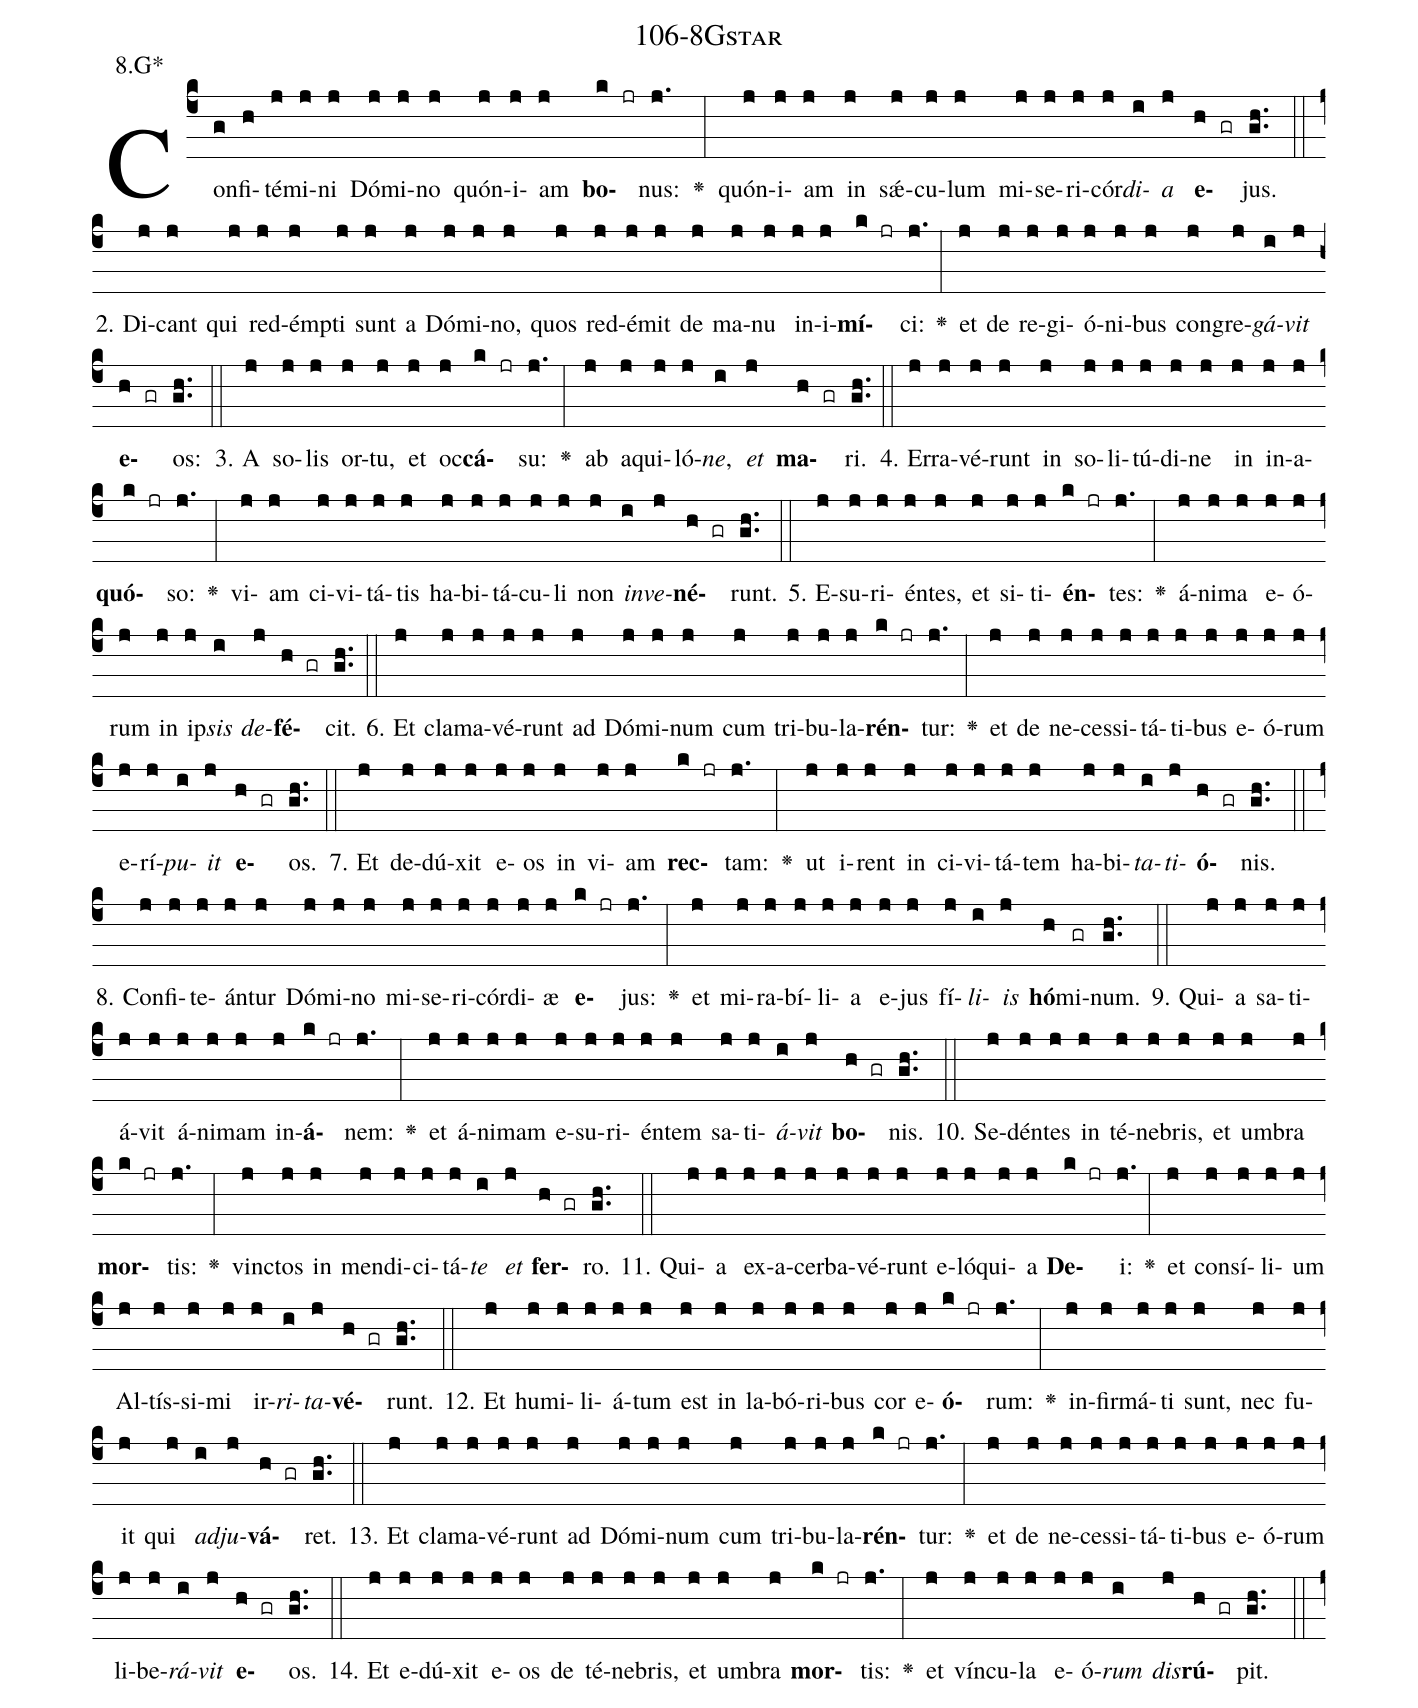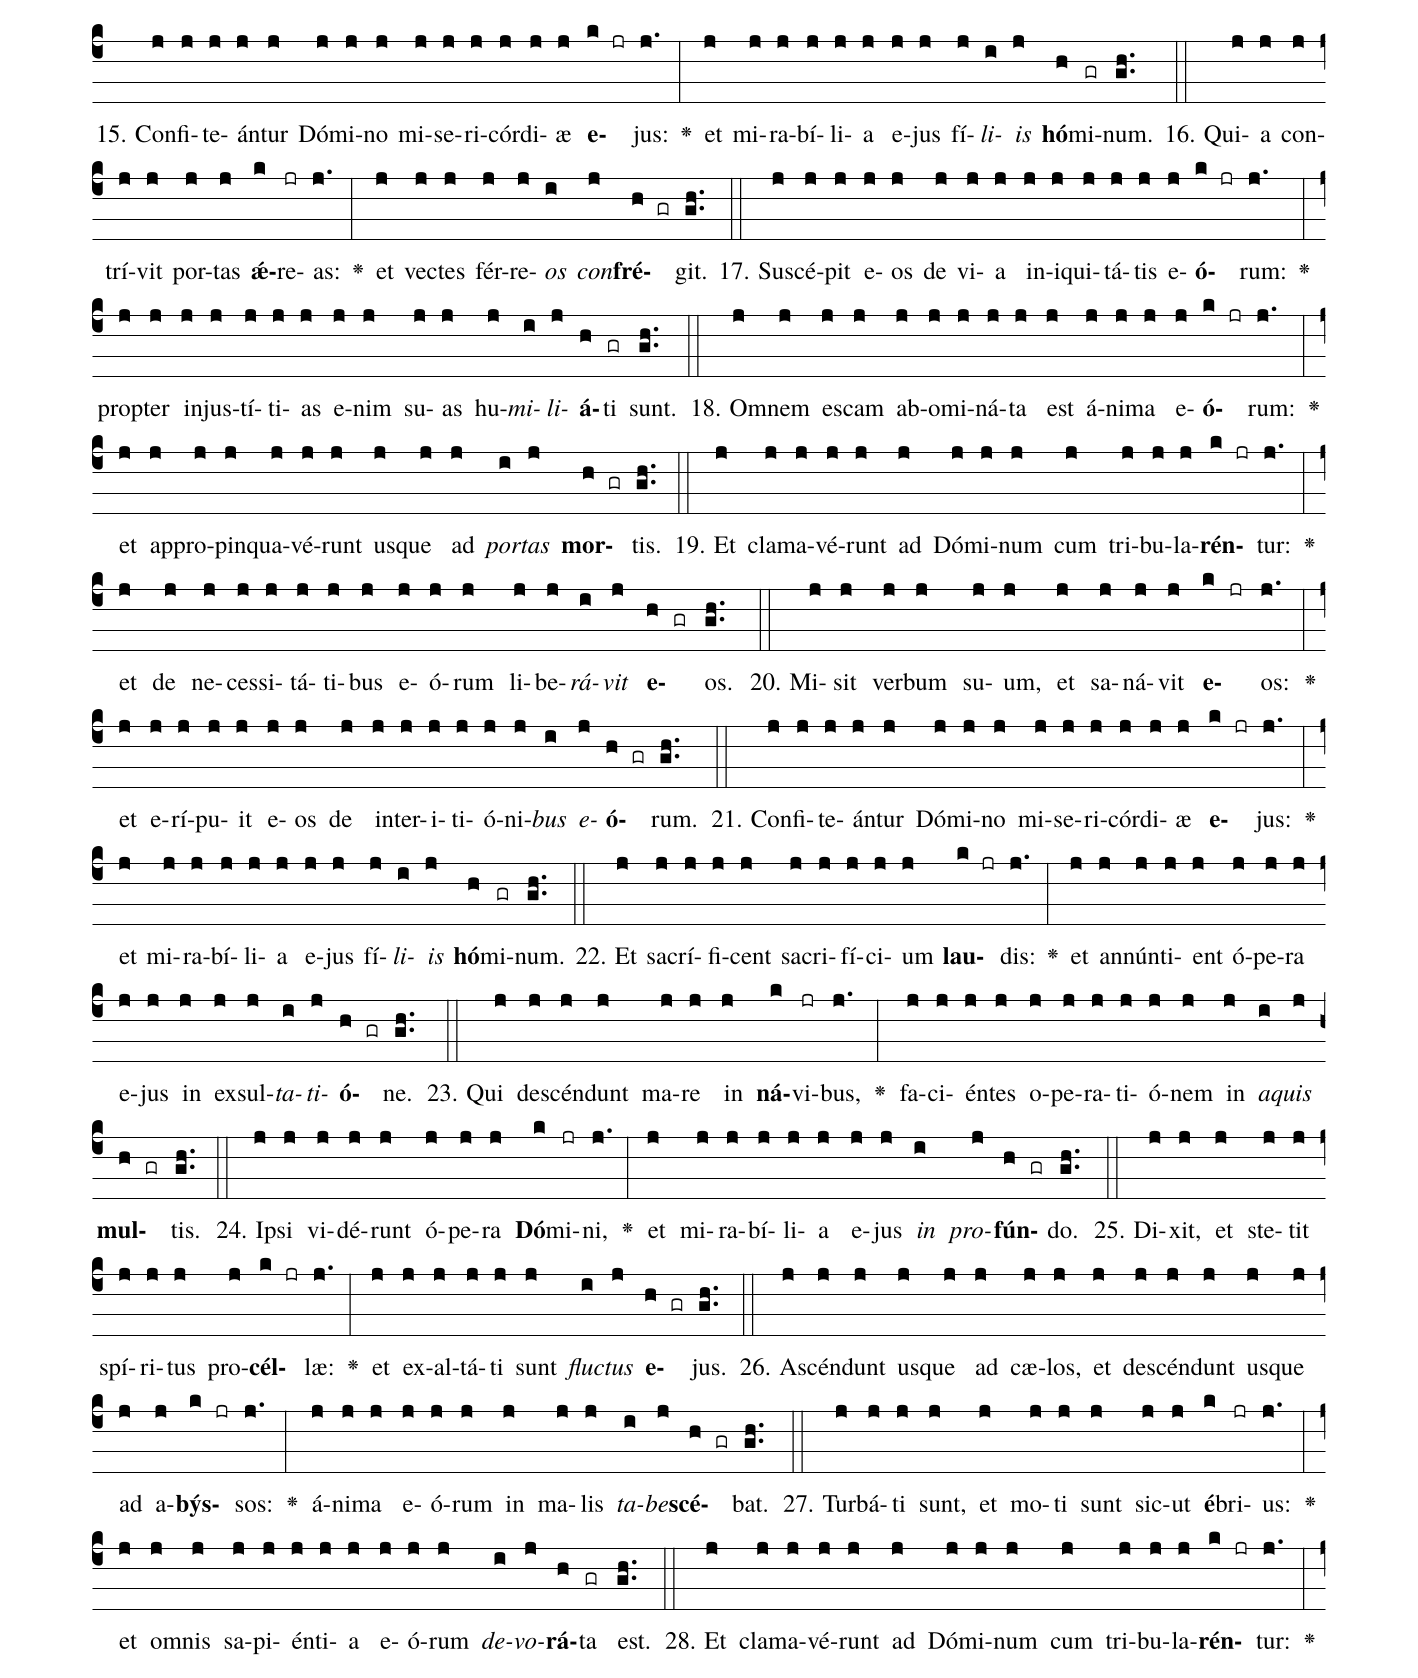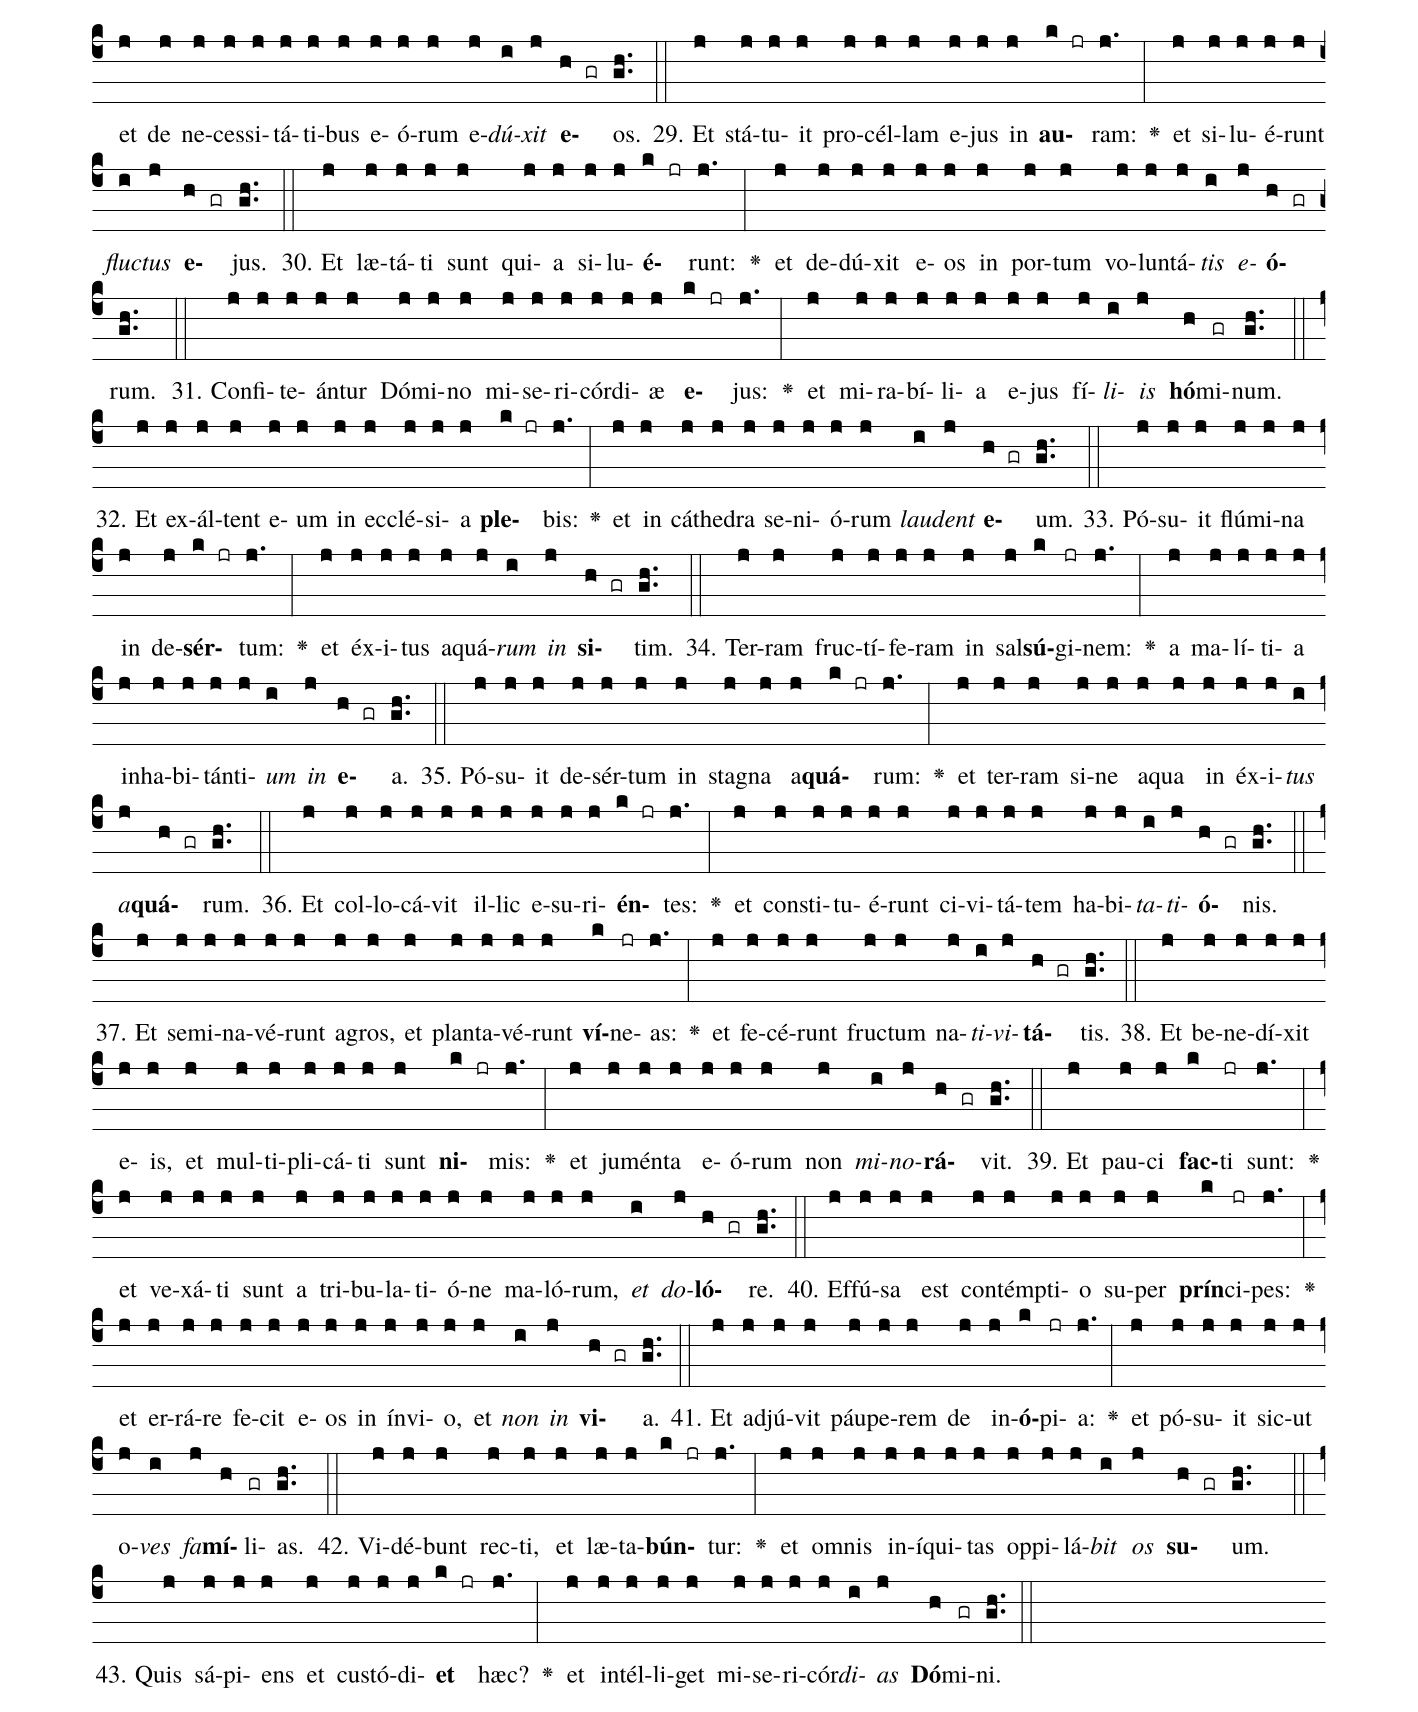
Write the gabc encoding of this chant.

name: 106-8Gstar;
annotation: 8.G*;
%%
(c4)Con(g)fi(h)té(j)mi(j)ni(j) Dó(j)mi(j)no(j) quón(j)i(j)am(j) <b>bo</b>(k jr)nus:(j.) <v>\greheightstar</v>(:) quón(j)i(j)am(j) in(j) sǽ(j)cu(j)lum(j) mi(j)se(j)ri(j)cór(j)<i>di</i>(i)<i>a</i>(j) <b>e</b>(h gr)jus.(gh..) (::)
2. Di(j)cant(j) qui(j) red(j)émp(j)ti(j) sunt(j) a(j) Dó(j)mi(j)no,(j) quos(j) red(j)é(j)mit(j) de(j) ma(j)nu(j) in(j)i(j)<b>mí</b>(k jr)ci:(j.) <v>\greheightstar</v>(:) et(j) de(j) re(j)gi(j)ó(j)ni(j)bus(j) con(j)gre(j)<i>gá</i>(i)<i>vit</i>(j) <b>e</b>(h gr)os:(gh..) (::)
3. A(j) so(j)lis(j) or(j)tu,(j) et(j) oc(j)<b>cá</b>(k jr)su:(j.) <v>\greheightstar</v>(:) ab(j) a(j)qui(j)ló(j)<i>ne</i>,(i) <i>et</i>(j) <b>ma</b>(h gr)ri.(gh..) (::)
4. Er(j)ra(j)vé(j)runt(j) in(j) so(j)li(j)tú(j)di(j)ne(j) in(j) in(j)a(j)<b>quó</b>(k jr)so:(j.) <v>\greheightstar</v>(:) vi(j)am(j) ci(j)vi(j)tá(j)tis(j) ha(j)bi(j)tá(j)cu(j)li(j) non(j) <i>in</i>(i)<i>ve</i>(j)<b>né</b>(h gr)runt.(gh..) (::)
5. E(j)su(j)ri(j)én(j)tes,(j) et(j) si(j)ti(j)<b>én</b>(k jr)tes:(j.) <v>\greheightstar</v>(:) á(j)ni(j)ma(j) e(j)ó(j)rum(j) in(j) ip(j)<i>sis</i>(i) <i>de</i>(j)<b>fé</b>(h gr)cit.(gh..) (::)
6. Et(j) cla(j)ma(j)vé(j)runt(j) ad(j) Dó(j)mi(j)num(j) cum(j) tri(j)bu(j)la(j)<b>rén</b>(k jr)tur:(j.) <v>\greheightstar</v>(:) et(j) de(j) ne(j)ces(j)si(j)tá(j)ti(j)bus(j) e(j)ó(j)rum(j) e(j)rí(j)<i>pu</i>(i)<i>it</i>(j) <b>e</b>(h gr)os.(gh..) (::)
7. Et(j) de(j)dú(j)xit(j) e(j)os(j) in(j) vi(j)am(j) <b>rec</b>(k jr)tam:(j.) <v>\greheightstar</v>(:) ut(j) i(j)rent(j) in(j) ci(j)vi(j)tá(j)tem(j) ha(j)bi(j)<i>ta</i>(i)<i>ti</i>(j)<b>ó</b>(h gr)nis.(gh..) (::)
8. Con(j)fi(j)te(j)án(j)tur(j) Dó(j)mi(j)no(j) mi(j)se(j)ri(j)cór(j)di(j)æ(j) <b>e</b>(k jr)jus:(j.) <v>\greheightstar</v>(:) et(j) mi(j)ra(j)bí(j)li(j)a(j) e(j)jus(j) fí(j)<i>li</i>(i)<i>is</i>(j) <b>hó</b>(h)mi(gr)num.(gh..) (::)
9. Qui(j)a(j) sa(j)ti(j)á(j)vit(j) á(j)ni(j)mam(j) in(j)<b>á</b>(k jr)nem:(j.) <v>\greheightstar</v>(:) et(j) á(j)ni(j)mam(j) e(j)su(j)ri(j)én(j)tem(j) sa(j)ti(j)<i>á</i>(i)<i>vit</i>(j) <b>bo</b>(h gr)nis.(gh..) (::)
10. Se(j)dén(j)tes(j) in(j) té(j)ne(j)bris,(j) et(j) um(j)bra(j) <b>mor</b>(k jr)tis:(j.) <v>\greheightstar</v>(:) vinc(j)tos(j) in(j) men(j)di(j)ci(j)tá(j)<i>te</i>(i) <i>et</i>(j) <b>fer</b>(h gr)ro.(gh..) (::)
11. Qui(j)a(j) ex(j)a(j)cer(j)ba(j)vé(j)runt(j) e(j)ló(j)qui(j)a(j) <b>De</b>(k jr)i:(j.) <v>\greheightstar</v>(:) et(j) con(j)sí(j)li(j)um(j) Al(j)tís(j)si(j)mi(j) ir(j)<i>ri</i>(i)<i>ta</i>(j)<b>vé</b>(h gr)runt.(gh..) (::)
12. Et(j) hu(j)mi(j)li(j)á(j)tum(j) est(j) in(j) la(j)bó(j)ri(j)bus(j) cor(j) e(j)<b>ó</b>(k jr)rum:(j.) <v>\greheightstar</v>(:) in(j)fir(j)má(j)ti(j) sunt,(j) nec(j) fu(j)it(j) qui(j) <i>ad</i>(i)<i>ju</i>(j)<b>vá</b>(h gr)ret.(gh..) (::)
13. Et(j) cla(j)ma(j)vé(j)runt(j) ad(j) Dó(j)mi(j)num(j) cum(j) tri(j)bu(j)la(j)<b>rén</b>(k jr)tur:(j.) <v>\greheightstar</v>(:) et(j) de(j) ne(j)ces(j)si(j)tá(j)ti(j)bus(j) e(j)ó(j)rum(j) li(j)be(j)<i>rá</i>(i)<i>vit</i>(j) <b>e</b>(h gr)os.(gh..) (::)
14. Et(j) e(j)dú(j)xit(j) e(j)os(j) de(j) té(j)ne(j)bris,(j) et(j) um(j)bra(j) <b>mor</b>(k jr)tis:(j.) <v>\greheightstar</v>(:) et(j) vín(j)cu(j)la(j) e(j)ó(j)<i>rum</i>(i) <i>dis</i>(j)<b>rú</b>(h gr)pit.(gh..) (::)
15. Con(j)fi(j)te(j)án(j)tur(j) Dó(j)mi(j)no(j) mi(j)se(j)ri(j)cór(j)di(j)æ(j) <b>e</b>(k jr)jus:(j.) <v>\greheightstar</v>(:) et(j) mi(j)ra(j)bí(j)li(j)a(j) e(j)jus(j) fí(j)<i>li</i>(i)<i>is</i>(j) <b>hó</b>(h)mi(gr)num.(gh..) (::)
16. Qui(j)a(j) con(j)trí(j)vit(j) por(j)tas(j) <b>ǽ</b>(k)re(jr)as:(j.) <v>\greheightstar</v>(:) et(j) vec(j)tes(j) fér(j)re(j)<i>os</i>(i) <i>con</i>(j)<b>fré</b>(h gr)git.(gh..) (::)
17. Su(j)scé(j)pit(j) e(j)os(j) de(j) vi(j)a(j) in(j)i(j)qui(j)tá(j)tis(j) e(j)<b>ó</b>(k jr)rum:(j.) <v>\greheightstar</v>(:) prop(j)ter(j) in(j)jus(j)tí(j)ti(j)as(j) e(j)nim(j) su(j)as(j) hu(j)<i>mi</i>(i)<i>li</i>(j)<b>á</b>(h)ti(gr) sunt.(gh..) (::)
18. Om(j)nem(j) es(j)cam(j) ab(j)o(j)mi(j)ná(j)ta(j) est(j) á(j)ni(j)ma(j) e(j)<b>ó</b>(k jr)rum:(j.) <v>\greheightstar</v>(:) et(j) ap(j)pro(j)pin(j)qua(j)vé(j)runt(j) us(j)que(j) ad(j) <i>por</i>(i)<i>tas</i>(j) <b>mor</b>(h gr)tis.(gh..) (::)
19. Et(j) cla(j)ma(j)vé(j)runt(j) ad(j) Dó(j)mi(j)num(j) cum(j) tri(j)bu(j)la(j)<b>rén</b>(k jr)tur:(j.) <v>\greheightstar</v>(:) et(j) de(j) ne(j)ces(j)si(j)tá(j)ti(j)bus(j) e(j)ó(j)rum(j) li(j)be(j)<i>rá</i>(i)<i>vit</i>(j) <b>e</b>(h gr)os.(gh..) (::)
20. Mi(j)sit(j) ver(j)bum(j) su(j)um,(j) et(j) sa(j)ná(j)vit(j) <b>e</b>(k jr)os:(j.) <v>\greheightstar</v>(:) et(j) e(j)rí(j)pu(j)it(j) e(j)os(j) de(j) in(j)ter(j)i(j)ti(j)ó(j)ni(j)<i>bus</i>(i) <i>e</i>(j)<b>ó</b>(h gr)rum.(gh..) (::)
21. Con(j)fi(j)te(j)án(j)tur(j) Dó(j)mi(j)no(j) mi(j)se(j)ri(j)cór(j)di(j)æ(j) <b>e</b>(k jr)jus:(j.) <v>\greheightstar</v>(:) et(j) mi(j)ra(j)bí(j)li(j)a(j) e(j)jus(j) fí(j)<i>li</i>(i)<i>is</i>(j) <b>hó</b>(h)mi(gr)num.(gh..) (::)
22. Et(j) sa(j)crí(j)fi(j)cent(j) sa(j)cri(j)fí(j)ci(j)um(j) <b>lau</b>(k jr)dis:(j.) <v>\greheightstar</v>(:) et(j) an(j)nún(j)ti(j)ent(j) ó(j)pe(j)ra(j) e(j)jus(j) in(j) ex(j)sul(j)<i>ta</i>(i)<i>ti</i>(j)<b>ó</b>(h gr)ne.(gh..) (::)
23. Qui(j) de(j)scén(j)dunt(j) ma(j)re(j) in(j) <b>ná</b>(k)vi(jr)bus,(j.) <v>\greheightstar</v>(:) fa(j)ci(j)én(j)tes(j) o(j)pe(j)ra(j)ti(j)ó(j)nem(j) in(j) <i>a</i>(i)<i>quis</i>(j) <b>mul</b>(h gr)tis.(gh..) (::)
24. Ip(j)si(j) vi(j)dé(j)runt(j) ó(j)pe(j)ra(j) <b>Dó</b>(k)mi(jr)ni,(j.) <v>\greheightstar</v>(:) et(j) mi(j)ra(j)bí(j)li(j)a(j) e(j)jus(j) <i>in</i>(i) <i>pro</i>(j)<b>fún</b>(h gr)do.(gh..) (::)
25. Di(j)xit,(j) et(j) ste(j)tit(j) spí(j)ri(j)tus(j) pro(j)<b>cél</b>(k jr)læ:(j.) <v>\greheightstar</v>(:) et(j) ex(j)al(j)tá(j)ti(j) sunt(j) <i>fluc</i>(i)<i>tus</i>(j) <b>e</b>(h gr)jus.(gh..) (::)
26. A(j)scén(j)dunt(j) us(j)que(j) ad(j) cæ(j)los,(j) et(j) de(j)scén(j)dunt(j) us(j)que(j) ad(j) a(j)<b>býs</b>(k jr)sos:(j.) <v>\greheightstar</v>(:) á(j)ni(j)ma(j) e(j)ó(j)rum(j) in(j) ma(j)lis(j) <i>ta</i>(i)<i>be</i>(j)<b>scé</b>(h gr)bat.(gh..) (::)
27. Tur(j)bá(j)ti(j) sunt,(j) et(j) mo(j)ti(j) sunt(j) sic(j)ut(j) <b>é</b>(k)bri(jr)us:(j.) <v>\greheightstar</v>(:) et(j) om(j)nis(j) sa(j)pi(j)én(j)ti(j)a(j) e(j)ó(j)rum(j) <i>de</i>(i)<i>vo</i>(j)<b>rá</b>(h)ta(gr) est.(gh..) (::)
28. Et(j) cla(j)ma(j)vé(j)runt(j) ad(j) Dó(j)mi(j)num(j) cum(j) tri(j)bu(j)la(j)<b>rén</b>(k jr)tur:(j.) <v>\greheightstar</v>(:) et(j) de(j) ne(j)ces(j)si(j)tá(j)ti(j)bus(j) e(j)ó(j)rum(j) e(j)<i>dú</i>(i)<i>xit</i>(j) <b>e</b>(h gr)os.(gh..) (::)
29. Et(j) stá(j)tu(j)it(j) pro(j)cél(j)lam(j) e(j)jus(j) in(j) <b>au</b>(k jr)ram:(j.) <v>\greheightstar</v>(:) et(j) si(j)lu(j)é(j)runt(j) <i>fluc</i>(i)<i>tus</i>(j) <b>e</b>(h gr)jus.(gh..) (::)
30. Et(j) læ(j)tá(j)ti(j) sunt(j) qui(j)a(j) si(j)lu(j)<b>é</b>(k jr)runt:(j.) <v>\greheightstar</v>(:) et(j) de(j)dú(j)xit(j) e(j)os(j) in(j) por(j)tum(j) vo(j)lun(j)tá(j)<i>tis</i>(i) <i>e</i>(j)<b>ó</b>(h gr)rum.(gh..) (::)
31. Con(j)fi(j)te(j)án(j)tur(j) Dó(j)mi(j)no(j) mi(j)se(j)ri(j)cór(j)di(j)æ(j) <b>e</b>(k jr)jus:(j.) <v>\greheightstar</v>(:) et(j) mi(j)ra(j)bí(j)li(j)a(j) e(j)jus(j) fí(j)<i>li</i>(i)<i>is</i>(j) <b>hó</b>(h)mi(gr)num.(gh..) (::)
32. Et(j) ex(j)ál(j)tent(j) e(j)um(j) in(j) ec(j)clé(j)si(j)a(j) <b>ple</b>(k jr)bis:(j.) <v>\greheightstar</v>(:) et(j) in(j) cá(j)the(j)dra(j) se(j)ni(j)ó(j)rum(j) <i>lau</i>(i)<i>dent</i>(j) <b>e</b>(h gr)um.(gh..) (::)
33. Pó(j)su(j)it(j) flú(j)mi(j)na(j) in(j) de(j)<b>sér</b>(k jr)tum:(j.) <v>\greheightstar</v>(:) et(j) éx(j)i(j)tus(j) a(j)quá(j)<i>rum</i>(i) <i>in</i>(j) <b>si</b>(h gr)tim.(gh..) (::)
34. Ter(j)ram(j) fruc(j)tí(j)fe(j)ram(j) in(j) sal(j)<b>sú</b>(k)gi(jr)nem:(j.) <v>\greheightstar</v>(:) a(j) ma(j)lí(j)ti(j)a(j) in(j)ha(j)bi(j)tán(j)ti(j)<i>um</i>(i) <i>in</i>(j) <b>e</b>(h gr)a.(gh..) (::)
35. Pó(j)su(j)it(j) de(j)sér(j)tum(j) in(j) sta(j)gna(j) a(j)<b>quá</b>(k jr)rum:(j.) <v>\greheightstar</v>(:) et(j) ter(j)ram(j) si(j)ne(j) a(j)qua(j) in(j) éx(j)i(j)<i>tus</i>(i) <i>a</i>(j)<b>quá</b>(h gr)rum.(gh..) (::)
36. Et(j) col(j)lo(j)cá(j)vit(j) il(j)lic(j) e(j)su(j)ri(j)<b>én</b>(k jr)tes:(j.) <v>\greheightstar</v>(:) et(j) con(j)sti(j)tu(j)é(j)runt(j) ci(j)vi(j)tá(j)tem(j) ha(j)bi(j)<i>ta</i>(i)<i>ti</i>(j)<b>ó</b>(h gr)nis.(gh..) (::)
37. Et(j) se(j)mi(j)na(j)vé(j)runt(j) a(j)gros,(j) et(j) plan(j)ta(j)vé(j)runt(j) <b>ví</b>(k)ne(jr)as:(j.) <v>\greheightstar</v>(:) et(j) fe(j)cé(j)runt(j) fruc(j)tum(j) na(j)<i>ti</i>(i)<i>vi</i>(j)<b>tá</b>(h gr)tis.(gh..) (::)
38. Et(j) be(j)ne(j)dí(j)xit(j) e(j)is,(j) et(j) mul(j)ti(j)pli(j)cá(j)ti(j) sunt(j) <b>ni</b>(k jr)mis:(j.) <v>\greheightstar</v>(:) et(j) ju(j)mén(j)ta(j) e(j)ó(j)rum(j) non(j) <i>mi</i>(i)<i>no</i>(j)<b>rá</b>(h gr)vit.(gh..) (::)
39. Et(j) pau(j)ci(j) <b>fac</b>(k)ti(jr) sunt:(j.) <v>\greheightstar</v>(:) et(j) ve(j)xá(j)ti(j) sunt(j) a(j) tri(j)bu(j)la(j)ti(j)ó(j)ne(j) ma(j)ló(j)rum,(j) <i>et</i>(i) <i>do</i>(j)<b>ló</b>(h gr)re.(gh..) (::)
40. Ef(j)fú(j)sa(j) est(j) con(j)témp(j)ti(j)o(j) su(j)per(j) <b>prín</b>(k)ci(jr)pes:(j.) <v>\greheightstar</v>(:) et(j) er(j)rá(j)re(j) fe(j)cit(j) e(j)os(j) in(j) ín(j)vi(j)o,(j) et(j) <i>non</i>(i) <i>in</i>(j) <b>vi</b>(h gr)a.(gh..) (::)
41. Et(j) ad(j)jú(j)vit(j) páu(j)pe(j)rem(j) de(j) in(j)<b>ó</b>(k)pi(jr)a:(j.) <v>\greheightstar</v>(:) et(j) pó(j)su(j)it(j) sic(j)ut(j) o(j)<i>ves</i>(i) <i>fa</i>(j)<b>mí</b>(h)li(gr)as.(gh..) (::)
42. Vi(j)dé(j)bunt(j) rec(j)ti,(j) et(j) læ(j)ta(j)<b>bún</b>(k jr)tur:(j.) <v>\greheightstar</v>(:) et(j) om(j)nis(j) in(j)í(j)qui(j)tas(j) op(j)pi(j)lá(j)<i>bit</i>(i) <i>os</i>(j) <b>su</b>(h gr)um.(gh..) (::)
43. Quis(j) sá(j)pi(j)ens(j) et(j) cus(j)tó(j)di(j)<b>et</b>(k jr) hæc?(j.) <v>\greheightstar</v>(:) et(j) in(j)tél(j)li(j)get(j) mi(j)se(j)ri(j)cór(j)<i>di</i>(i)<i>as</i>(j) <b>Dó</b>(h)mi(gr)ni.(gh..) (::)
